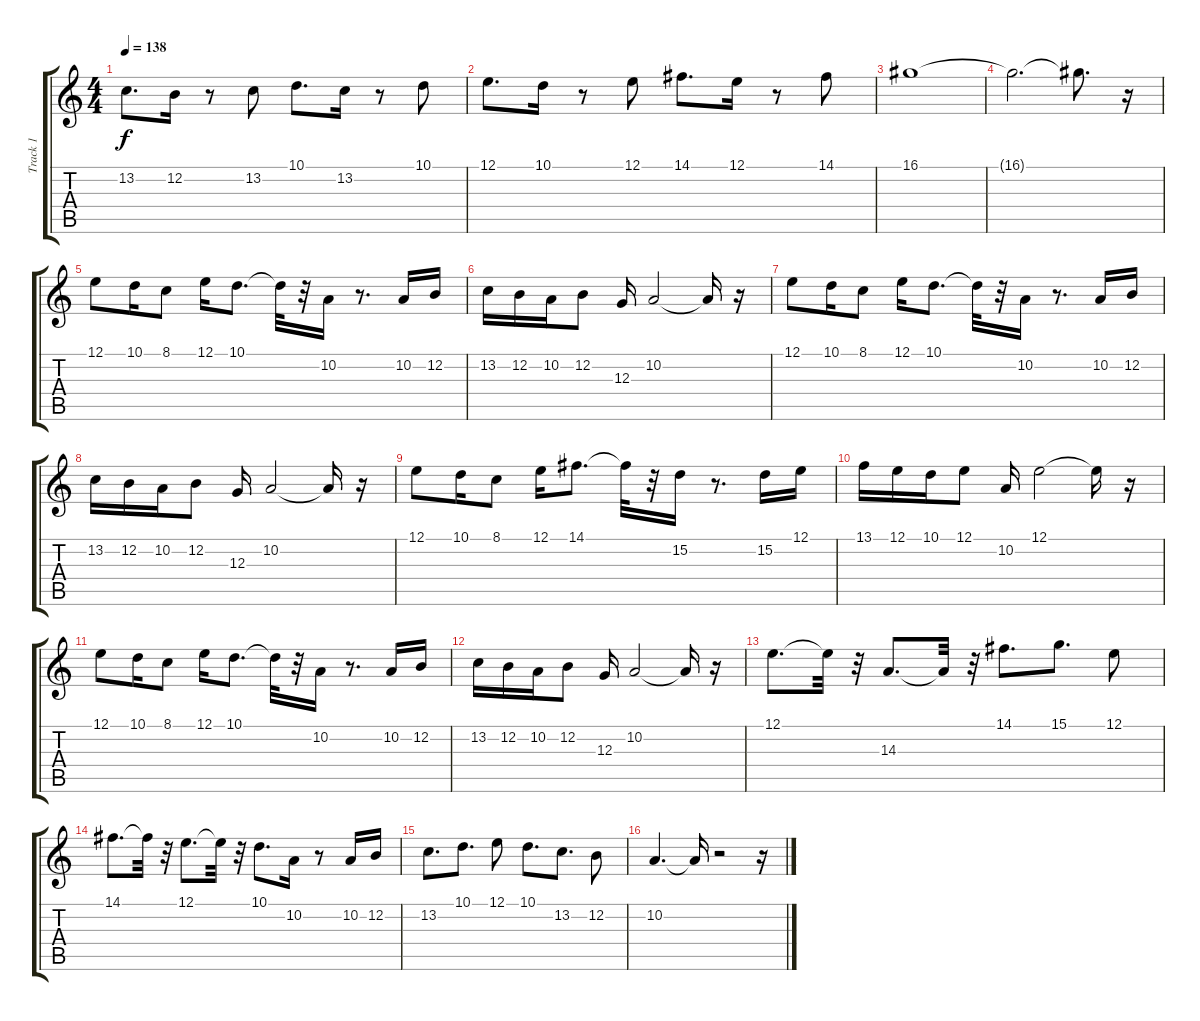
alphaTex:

\track ("Track 1" "Track 1") {instrument stringensemble1}
\staff {score tabs}
\tuning (E4 B3 G3 D3 A2 E2) {hide}
\ts (4 4)
\tempo 138
\clef g2
\ks c
13.2.8{d dy f} 12.2.16 r.8 13.2.8 10.1.8{d} 13.2.16 r.8 10.1.8 |
12.1.8{d} 10.1.16 r.8 12.1.8 14.1.8{d} 12.1.16 r.8 14.1.8 |
16.1.1 |
16.1{t}.2{d} 16.1{t}.8{d} r.16 |
12.1.8 10.1.16 8.1.8 12.1.16 10.1.8{d} 10.1{t}.32 r.32 10.2.16 r.8{d} 10.2.16 12.2.16 |
13.2.16 12.2.16 10.2.16 12.2.8 12.3.16 10.2.2 10.2{t}.16 r.16 |
12.1.8 10.1.16 8.1.8 12.1.16 10.1.8{d} 10.1{t}.32 r.32 10.2.16 r.8{d} 10.2.16 12.2.16 |
13.2.16 12.2.16 10.2.16 12.2.8 12.3.16 10.2.2 10.2{t}.16 r.16 |
12.1.8 10.1.16 8.1.8 12.1.16 14.1.8{d} 14.1{t}.32 r.32 15.2.16 r.8{d} 15.2.16 12.1.16 |
13.1.16 12.1.16 10.1.16 12.1.8 10.2.16 12.1.2 12.1{t}.16 r.16 |
12.1.8 10.1.16 8.1.8 12.1.16 10.1.8{d} 10.1{t}.32 r.32 10.2.16 r.8{d} 10.2.16 12.2.16 |
13.2.16 12.2.16 10.2.16 12.2.8 12.3.16 10.2.2 10.2{t}.16 r.16 |
12.1.8{d} 12.1{t}.32 r.32 14.3.8{d} 14.3{t}.32 r.32 14.1.8{d} 15.1.8{d} 12.1.8 |
14.1.8{d} 14.1{t}.32 r.32 12.1.8{d} 12.1{t}.32 r.32 10.1.8{d} 10.2.16 r.8 10.2.16 12.2.16 |
13.2.8{d} 10.1.8{d} 12.1.8 10.1.8{d} 13.2.8{d} 12.2.8 |
10.2.4{d} 10.2{t}.16 r.2 r.16
